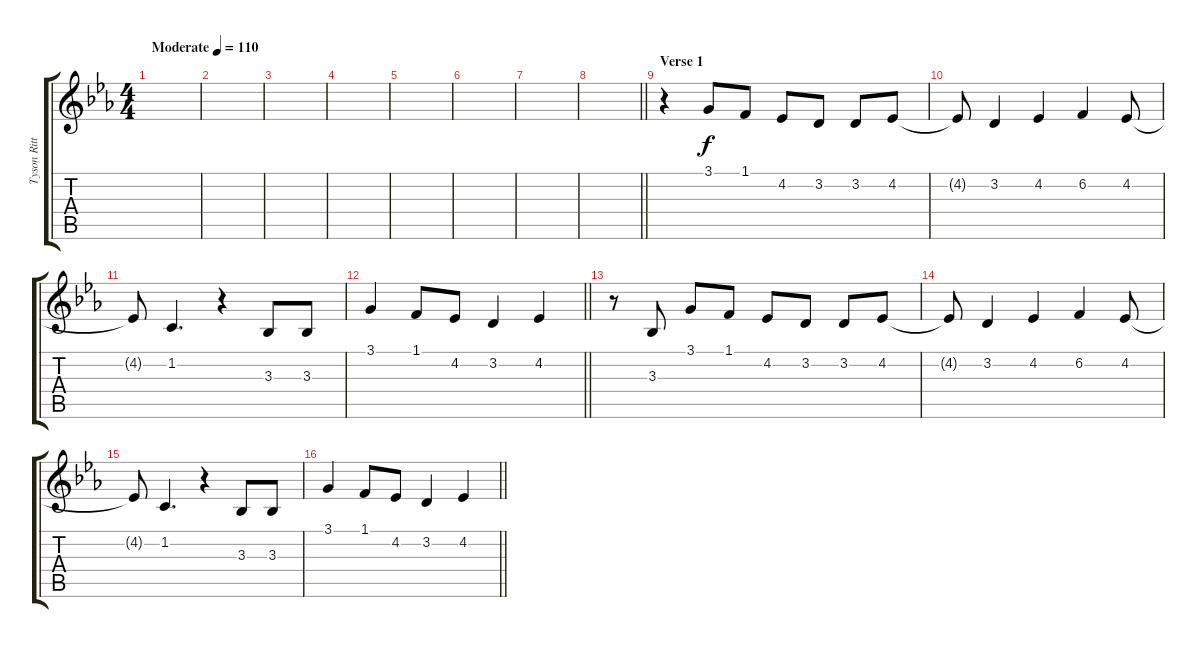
\track ("Tyson Ritter (Vocals)" "Tyson Ritt") {instrument oboe}
\staff {score tabs}
\tuning (E4 B3 G3 D3 A2 E2) {hide}
\ts (4 4)
\tempo (110 "Moderate")
\clef g2
\ks eb
|
|
|
|
|
|
|
\barLineRight lightlight
|
\section ("" "Verse 1")
r.4 3.1.8 1.1.8 4.2.8 3.2.8 3.2.8 4.2.8 |
4.2{t}.8 3.2.4 4.2.4 6.2.4 4.2.8 |
4.2{t}.8 1.2.4{d} r.4 3.3.8 3.3.8 |
\barLineRight lightlight
3.1.4 1.1.8 4.2.8 3.2.4 4.2.4 |
r.8 3.3.8 3.1.8 1.1.8 4.2.8 3.2.8 3.2.8 4.2.8 |
4.2{t}.8 3.2.4 4.2.4 6.2.4 4.2.8 |
4.2{t}.8 1.2.4{d} r.4 3.3.8 3.3.8 |
\barLineRight lightlight
3.1.4 1.1.8 4.2.8 3.2.4 4.2.4
